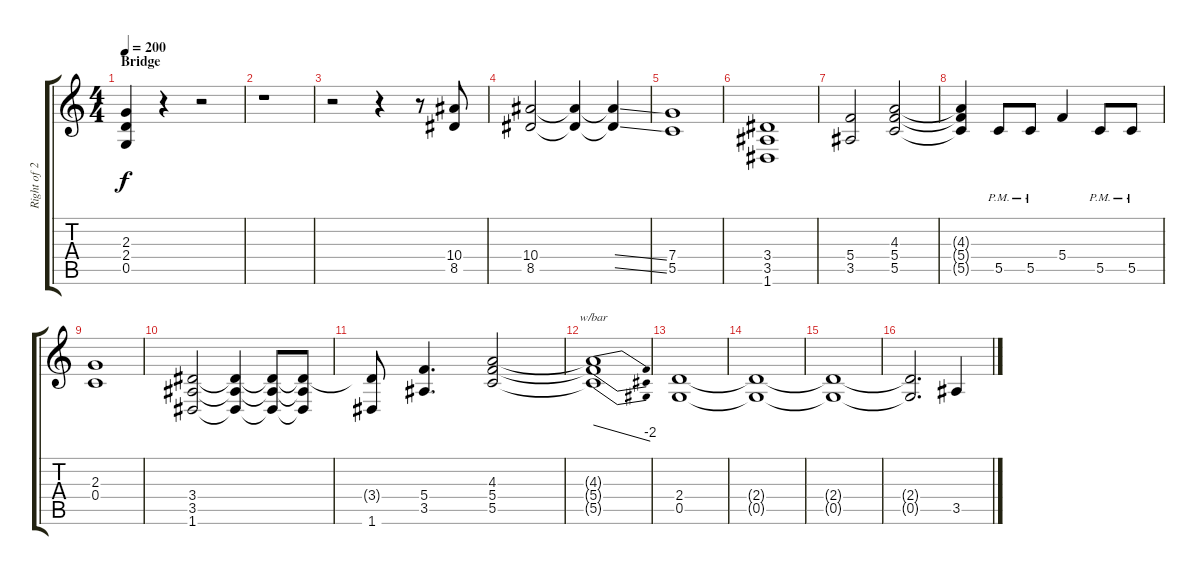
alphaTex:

\track ("Right of 2A" "Right of 2") {instrument overdrivenguitar}
\staff {score tabs}
\tuning (D4 A3 F3 C3 G2 D2) {hide}
\ts (4 4)
\section ("" "Bridge")
\tempo 200
\clef g2
\ks c
(2.3 2.4 0.5).4{dy f} r.4 r.2 |
r.1 |
r.2 r.4 r.8 (10.4 8.5).8 |
(10.4 8.5).2 (10.4{t} 8.5{t}).4 (10.4{ss t} 8.5{ss t}).4 |
(7.4 5.5).1 |
(3.4 3.5 1.6).1 |
(5.4 3.5).2 (4.3 5.4 5.5).2 |
(4.3{t} 5.4{t} 5.5{t}).4 5.5{pm}.8 5.5{pm}.8 5.4.4 5.5{pm}.8 5.5{pm}.8 |
(2.3 0.4).1 |
(3.4 3.5 1.6).2 (3.4{t} 3.5{t} 1.6{t}).4 (3.4{t} 3.5{t} 1.6{t}).8 (3.4{t} 3.5{t} 1.6{t}).8 |
(3.4{t} 1.6).8 (5.4 3.5).4{d} (4.3 5.4 5.5).2 |
(4.3{t} 5.4{t} 5.5{t}).1{tbe (dive default 0 0 60 -8)} |
(2.4 0.5).1 |
(2.4{t} 0.5{t}).1 |
(2.4{t} 0.5{t}).1 |
(2.4{t} 0.5{t}).2{d} 3.5.4
